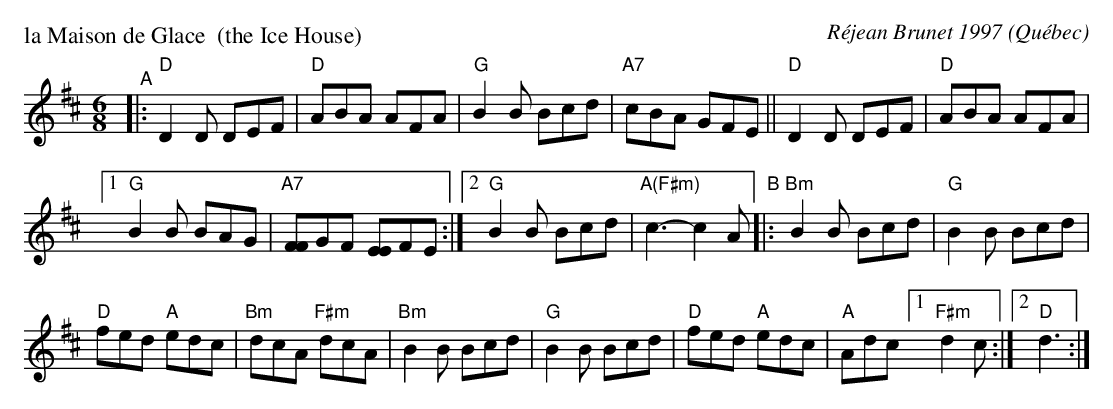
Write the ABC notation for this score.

X:1
P: la Maison de Glace  (the Ice House)
C: R\'ejean Brunet 1997
O: Qu\'ebec
M: 6/8
L: 1/8
K: D
"^A"|:\
"D"D2D DEF | "D"ABA AFA |\
"G"B2B Bcd | "A7"cBA GFE ||\
"D"D2D DEF | "D"ABA AFA |
[1 "G"B2B BAG | "A7"[FF]GF [EE]FE :|\
[2 "G"B2B Bcd | "A(F#m)"c3- c2A \
"^B"|:\
"Bm"B2B Bcd | "G"B2B Bcd |
"D"fed "A"edc | "Bm"dcA "F#m"dcA |\
"Bm"B2B Bcd | "G"B2B Bcd |\
"D"fed "A"edc | "A"Adc [1 "F#m"d2c :|2 "D"d3 :|
